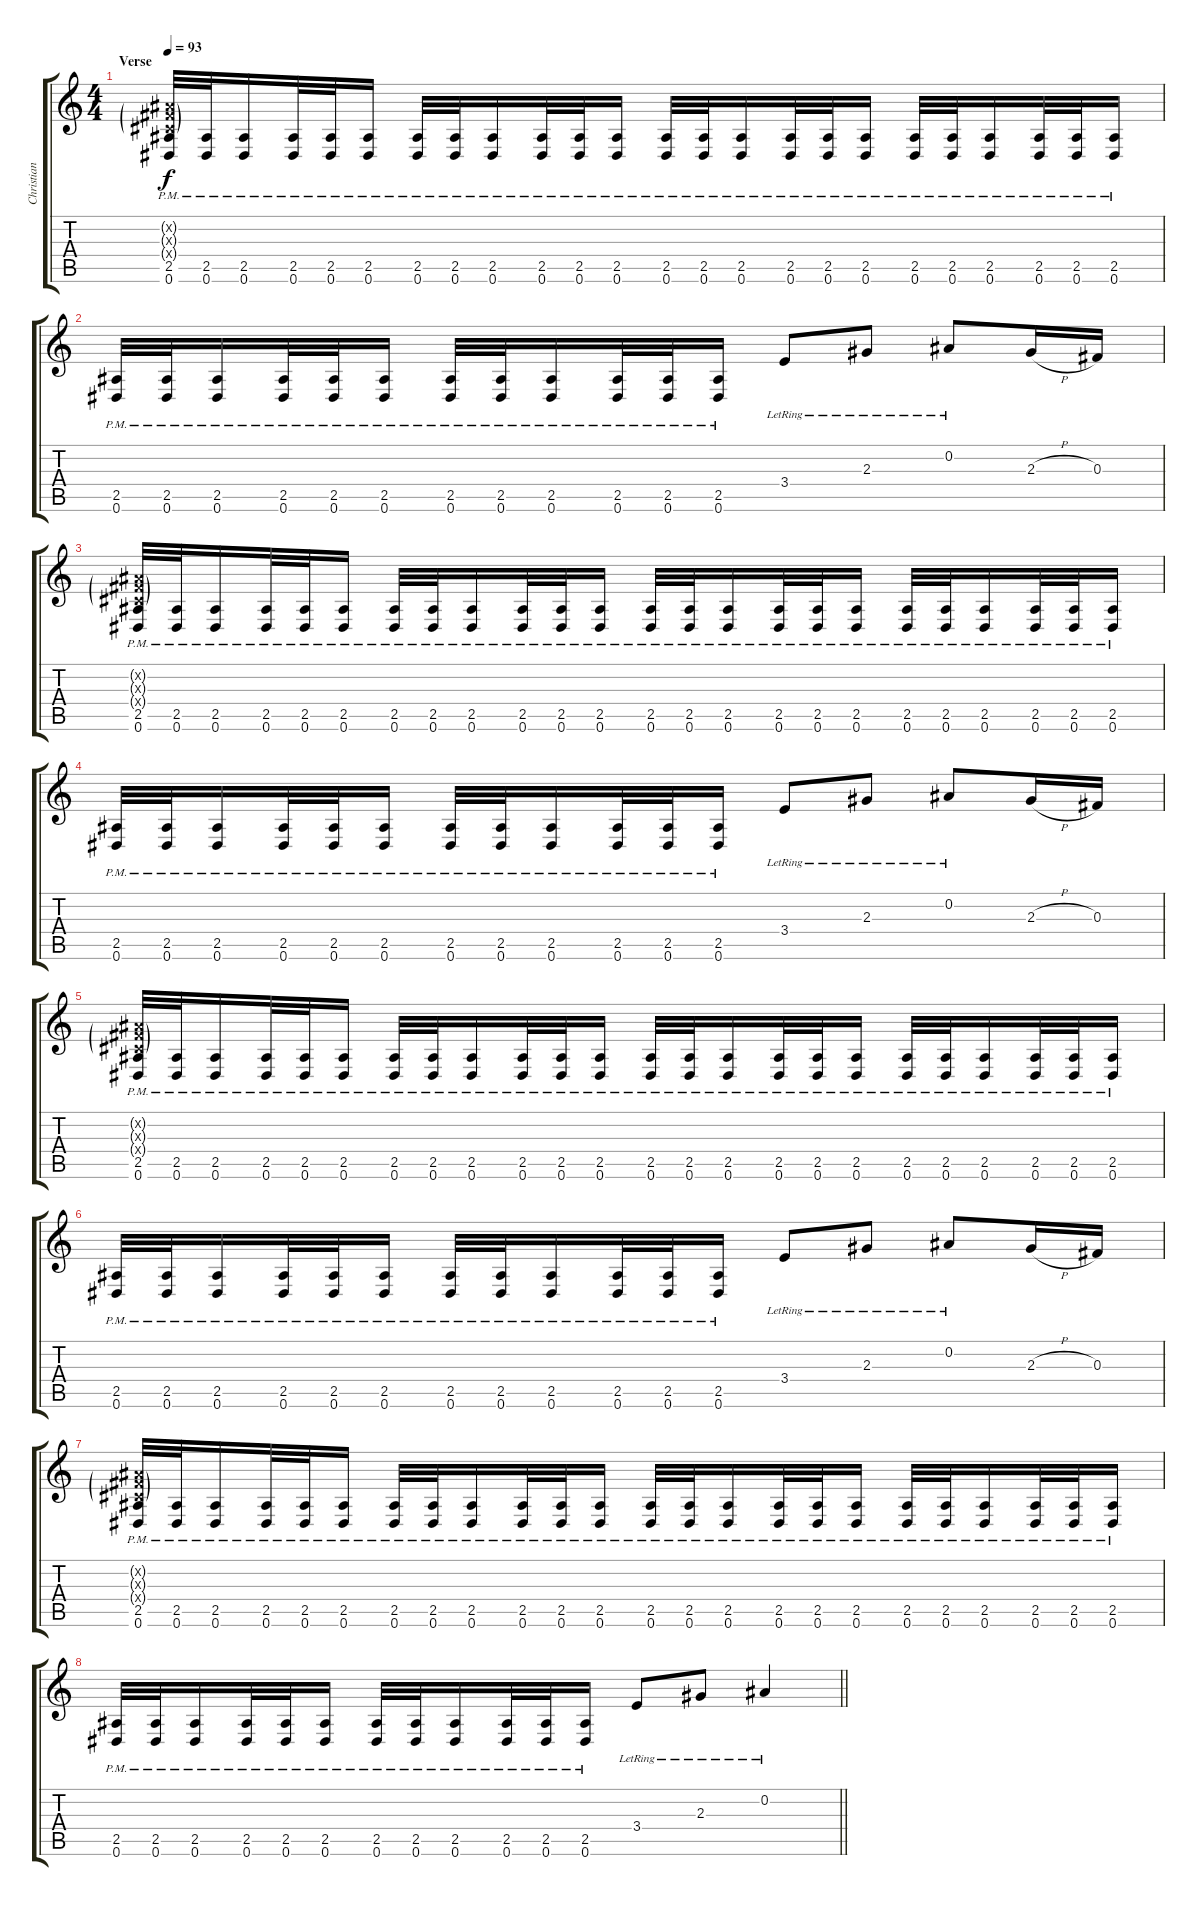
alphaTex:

\track ("Christian Andreu" "Christian ") {instrument distortionguitar}
\staff {score tabs}
\tuning (Eb4 Bb3 Gb3 Db3 Ab2 Eb2) {hide}
\ts (4 4)
\section ("" "Verse")
\tempo 93
\clef g2
\ks c
(0.2{g x} 0.3{g x} 0.4{g x} 2.5{pm} 0.6{pm}).32{dy f} (2.5{pm} 0.6{pm}).32 (2.5{pm} 0.6{pm}).16 (2.5{pm} 0.6{pm}).32 (2.5{pm} 0.6{pm}).32 (2.5{pm} 0.6{pm}).16 (2.5{pm} 0.6{pm}).32 (2.5{pm} 0.6{pm}).32 (2.5{pm} 0.6{pm}).16 (2.5{pm} 0.6{pm}).32 (2.5{pm} 0.6{pm}).32 (2.5{pm} 0.6{pm}).16 (2.5{pm} 0.6{pm}).32 (2.5{pm} 0.6{pm}).32 (2.5{pm} 0.6{pm}).16 (2.5{pm} 0.6{pm}).32 (2.5{pm} 0.6{pm}).32 (2.5{pm} 0.6{pm}).16 (2.5{pm} 0.6{pm}).32 (2.5{pm} 0.6{pm}).32 (2.5{pm} 0.6{pm}).16 (2.5{pm} 0.6{pm}).32 (2.5{pm} 0.6{pm}).32 (2.5{pm} 0.6{pm}).16 |
(2.5{pm} 0.6{pm}).32 (2.5{pm} 0.6{pm}).32 (2.5{pm} 0.6{pm}).16 (2.5{pm} 0.6{pm}).32 (2.5{pm} 0.6{pm}).32 (2.5{pm} 0.6{pm}).16 (2.5{pm} 0.6{pm}).32 (2.5{pm} 0.6{pm}).32 (2.5{pm} 0.6{pm}).16 (2.5{pm} 0.6{pm}).32 (2.5{pm} 0.6{pm}).32 (2.5{pm} 0.6{pm}).16 3.4{lr}.8 2.3{lr}.8 0.2{lr}.8 2.3{h}.16 0.3.16 |
(0.2{g x} 0.3{g x} 0.4{g x} 2.5{pm} 0.6{pm}).32 (2.5{pm} 0.6{pm}).32 (2.5{pm} 0.6{pm}).16 (2.5{pm} 0.6{pm}).32 (2.5{pm} 0.6{pm}).32 (2.5{pm} 0.6{pm}).16 (2.5{pm} 0.6{pm}).32 (2.5{pm} 0.6{pm}).32 (2.5{pm} 0.6{pm}).16 (2.5{pm} 0.6{pm}).32 (2.5{pm} 0.6{pm}).32 (2.5{pm} 0.6{pm}).16 (2.5{pm} 0.6{pm}).32 (2.5{pm} 0.6{pm}).32 (2.5{pm} 0.6{pm}).16 (2.5{pm} 0.6{pm}).32 (2.5{pm} 0.6{pm}).32 (2.5{pm} 0.6{pm}).16 (2.5{pm} 0.6{pm}).32 (2.5{pm} 0.6{pm}).32 (2.5{pm} 0.6{pm}).16 (2.5{pm} 0.6{pm}).32 (2.5{pm} 0.6{pm}).32 (2.5{pm} 0.6{pm}).16 |
(2.5{pm} 0.6{pm}).32 (2.5{pm} 0.6{pm}).32 (2.5{pm} 0.6{pm}).16 (2.5{pm} 0.6{pm}).32 (2.5{pm} 0.6{pm}).32 (2.5{pm} 0.6{pm}).16 (2.5{pm} 0.6{pm}).32 (2.5{pm} 0.6{pm}).32 (2.5{pm} 0.6{pm}).16 (2.5{pm} 0.6{pm}).32 (2.5{pm} 0.6{pm}).32 (2.5{pm} 0.6{pm}).16 3.4{lr}.8 2.3{lr}.8 0.2{lr}.8 2.3{h}.16 0.3.16 |
(0.2{g x} 0.3{g x} 0.4{g x} 2.5{pm} 0.6{pm}).32 (2.5{pm} 0.6{pm}).32 (2.5{pm} 0.6{pm}).16 (2.5{pm} 0.6{pm}).32 (2.5{pm} 0.6{pm}).32 (2.5{pm} 0.6{pm}).16 (2.5{pm} 0.6{pm}).32 (2.5{pm} 0.6{pm}).32 (2.5{pm} 0.6{pm}).16 (2.5{pm} 0.6{pm}).32 (2.5{pm} 0.6{pm}).32 (2.5{pm} 0.6{pm}).16 (2.5{pm} 0.6{pm}).32 (2.5{pm} 0.6{pm}).32 (2.5{pm} 0.6{pm}).16 (2.5{pm} 0.6{pm}).32 (2.5{pm} 0.6{pm}).32 (2.5{pm} 0.6{pm}).16 (2.5{pm} 0.6{pm}).32 (2.5{pm} 0.6{pm}).32 (2.5{pm} 0.6{pm}).16 (2.5{pm} 0.6{pm}).32 (2.5{pm} 0.6{pm}).32 (2.5{pm} 0.6{pm}).16 |
(2.5{pm} 0.6{pm}).32 (2.5{pm} 0.6{pm}).32 (2.5{pm} 0.6{pm}).16 (2.5{pm} 0.6{pm}).32 (2.5{pm} 0.6{pm}).32 (2.5{pm} 0.6{pm}).16 (2.5{pm} 0.6{pm}).32 (2.5{pm} 0.6{pm}).32 (2.5{pm} 0.6{pm}).16 (2.5{pm} 0.6{pm}).32 (2.5{pm} 0.6{pm}).32 (2.5{pm} 0.6{pm}).16 3.4{lr}.8 2.3{lr}.8 0.2{lr}.8 2.3{h}.16 0.3.16 |
(0.2{g x} 0.3{g x} 0.4{g x} 2.5{pm} 0.6{pm}).32 (2.5{pm} 0.6{pm}).32 (2.5{pm} 0.6{pm}).16 (2.5{pm} 0.6{pm}).32 (2.5{pm} 0.6{pm}).32 (2.5{pm} 0.6{pm}).16 (2.5{pm} 0.6{pm}).32 (2.5{pm} 0.6{pm}).32 (2.5{pm} 0.6{pm}).16 (2.5{pm} 0.6{pm}).32 (2.5{pm} 0.6{pm}).32 (2.5{pm} 0.6{pm}).16 (2.5{pm} 0.6{pm}).32 (2.5{pm} 0.6{pm}).32 (2.5{pm} 0.6{pm}).16 (2.5{pm} 0.6{pm}).32 (2.5{pm} 0.6{pm}).32 (2.5{pm} 0.6{pm}).16 (2.5{pm} 0.6{pm}).32 (2.5{pm} 0.6{pm}).32 (2.5{pm} 0.6{pm}).16 (2.5{pm} 0.6{pm}).32 (2.5{pm} 0.6{pm}).32 (2.5{pm} 0.6{pm}).16 |
\barLineRight lightlight
(2.5{pm} 0.6{pm}).32 (2.5{pm} 0.6{pm}).32 (2.5{pm} 0.6{pm}).16 (2.5{pm} 0.6{pm}).32 (2.5{pm} 0.6{pm}).32 (2.5{pm} 0.6{pm}).16 (2.5{pm} 0.6{pm}).32 (2.5{pm} 0.6{pm}).32 (2.5{pm} 0.6{pm}).16 (2.5{pm} 0.6{pm}).32 (2.5{pm} 0.6{pm}).32 (2.5{pm} 0.6{pm}).16 3.4{lr}.8 2.3{lr}.8 0.2{lr}.4
